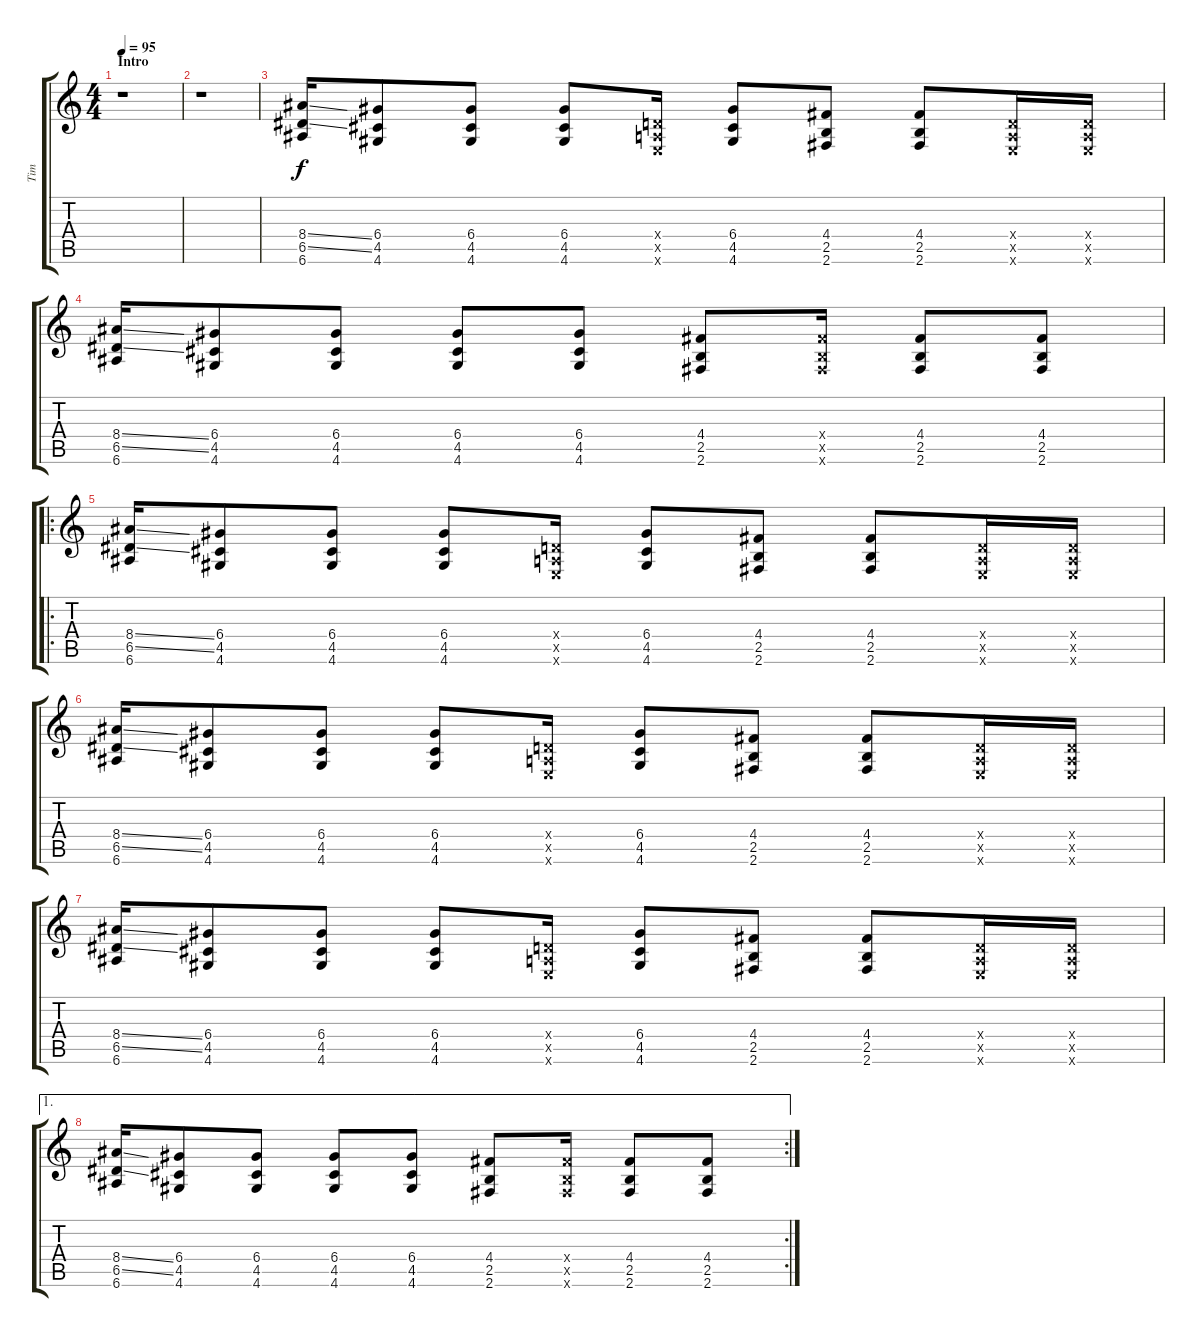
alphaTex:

\track ("Tim" "Tim") {instrument distortionguitar}
\staff {score tabs}
\tuning (E4 B3 G3 D3 A2 E2) {hide}
\ts (4 4)
\section ("" "Intro")
\tempo 95
\clef g2
\ks c
r.1{dy f volume 10 instrument distortionguitar} |
r.1 |
(8.4{ss} 6.5{ss} 6.6).16 (6.4 4.5 4.6).8 (6.4 4.5 4.6).8 (6.4 4.5 4.6).8 (0.4{x} 0.5{x} 0.6{x}).16 (6.4 4.5 4.6).8 (4.4 2.5 2.6).8 (4.4 2.5 2.6).8 (0.4{x} 0.5{x} 0.6{x}).16 (0.4{x} 0.5{x} 0.6{x}).16 |
(8.4{ss} 6.5{ss} 6.6).16 (6.4 4.5 4.6).8 (6.4 4.5 4.6).8 (6.4 4.5 4.6).8 (6.4 4.5 4.6).8 (4.4 2.5 2.6).8 (4.4{x} 2.5{x} 2.6{x}).16 (4.4 2.5 2.6).8 (4.4 2.5 2.6).8 |
\ro
(8.4{ss} 6.5{ss} 6.6).16 (6.4 4.5 4.6).8 (6.4 4.5 4.6).8 (6.4 4.5 4.6).8 (0.4{x} 0.5{x} 0.6{x}).16 (6.4 4.5 4.6).8 (4.4 2.5 2.6).8 (4.4 2.5 2.6).8 (0.4{x} 0.5{x} 0.6{x}).16 (0.4{x} 0.5{x} 0.6{x}).16 |
(8.4{ss} 6.5{ss} 6.6).16 (6.4 4.5 4.6).8 (6.4 4.5 4.6).8 (6.4 4.5 4.6).8 (0.4{x} 0.5{x} 0.6{x}).16 (6.4 4.5 4.6).8 (4.4 2.5 2.6).8 (4.4 2.5 2.6).8 (0.4{x} 0.5{x} 0.6{x}).16 (0.4{x} 0.5{x} 0.6{x}).16 |
(8.4{ss} 6.5{ss} 6.6).16 (6.4 4.5 4.6).8 (6.4 4.5 4.6).8 (6.4 4.5 4.6).8 (0.4{x} 0.5{x} 0.6{x}).16 (6.4 4.5 4.6).8 (4.4 2.5 2.6).8 (4.4 2.5 2.6).8 (0.4{x} 0.5{x} 0.6{x}).16 (0.4{x} 0.5{x} 0.6{x}).16 |
\ae 1
\rc 2
(8.4{ss} 6.5{ss} 6.6).16 (6.4 4.5 4.6).8 (6.4 4.5 4.6).8 (6.4 4.5 4.6).8 (6.4 4.5 4.6).8 (4.4 2.5 2.6).8 (4.4{x} 2.5{x} 2.6{x}).16 (4.4 2.5 2.6).8 (4.4 2.5 2.6).8
